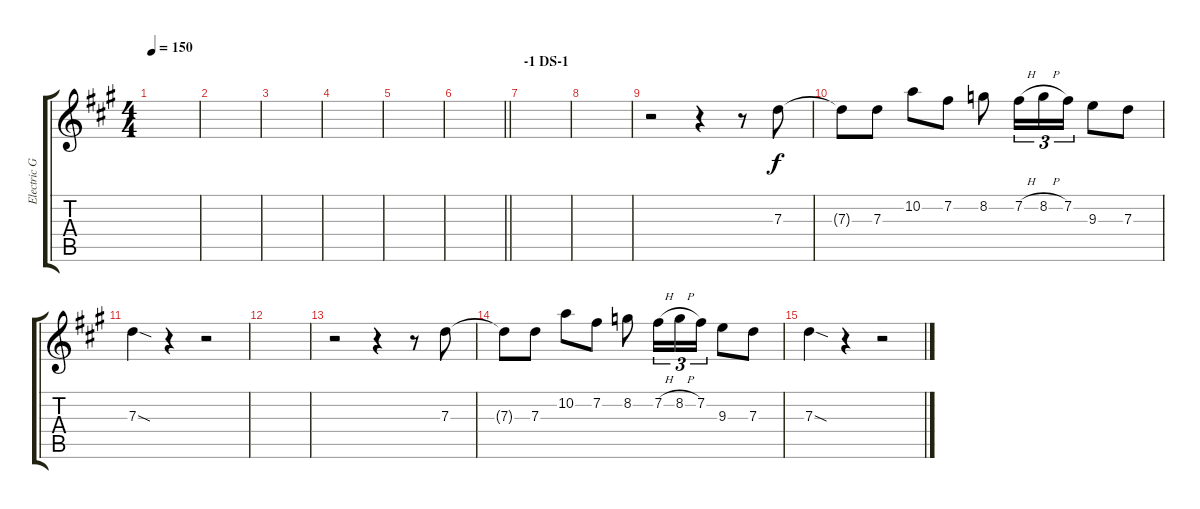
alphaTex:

\track ("Electric Guitar" "Electric G") {instrument distortionguitar}
\staff {score tabs}
\tuning (E4 B3 G3 D3 A2 E2) {hide}
\ts (4 4)
\tempo 150
\clef g2
\ks a
|
|
|
|
|
\barLineRight lightlight
|
\section ("" "-1 DS-1")
|
|
r.2 r.4 r.8 7.3.8 |
7.3{t}.8 7.3.8 10.2.8 7.2.8 8.2.8 7.2{h}.16{tu (3 2)} 8.2{h}.16{tu (3 2)} 7.2.16{tu (3 2)} 9.3.8 7.3.8 |
7.3{sod}.4 r.4 r.2 |
|
r.2 r.4 r.8 7.3.8 |
7.3{t}.8 7.3.8 10.2.8 7.2.8 8.2.8 7.2{h}.16{tu (3 2)} 8.2{h}.16{tu (3 2)} 7.2.16{tu (3 2)} 9.3.8 7.3.8 |
7.3{sod}.4 r.4 r.2
